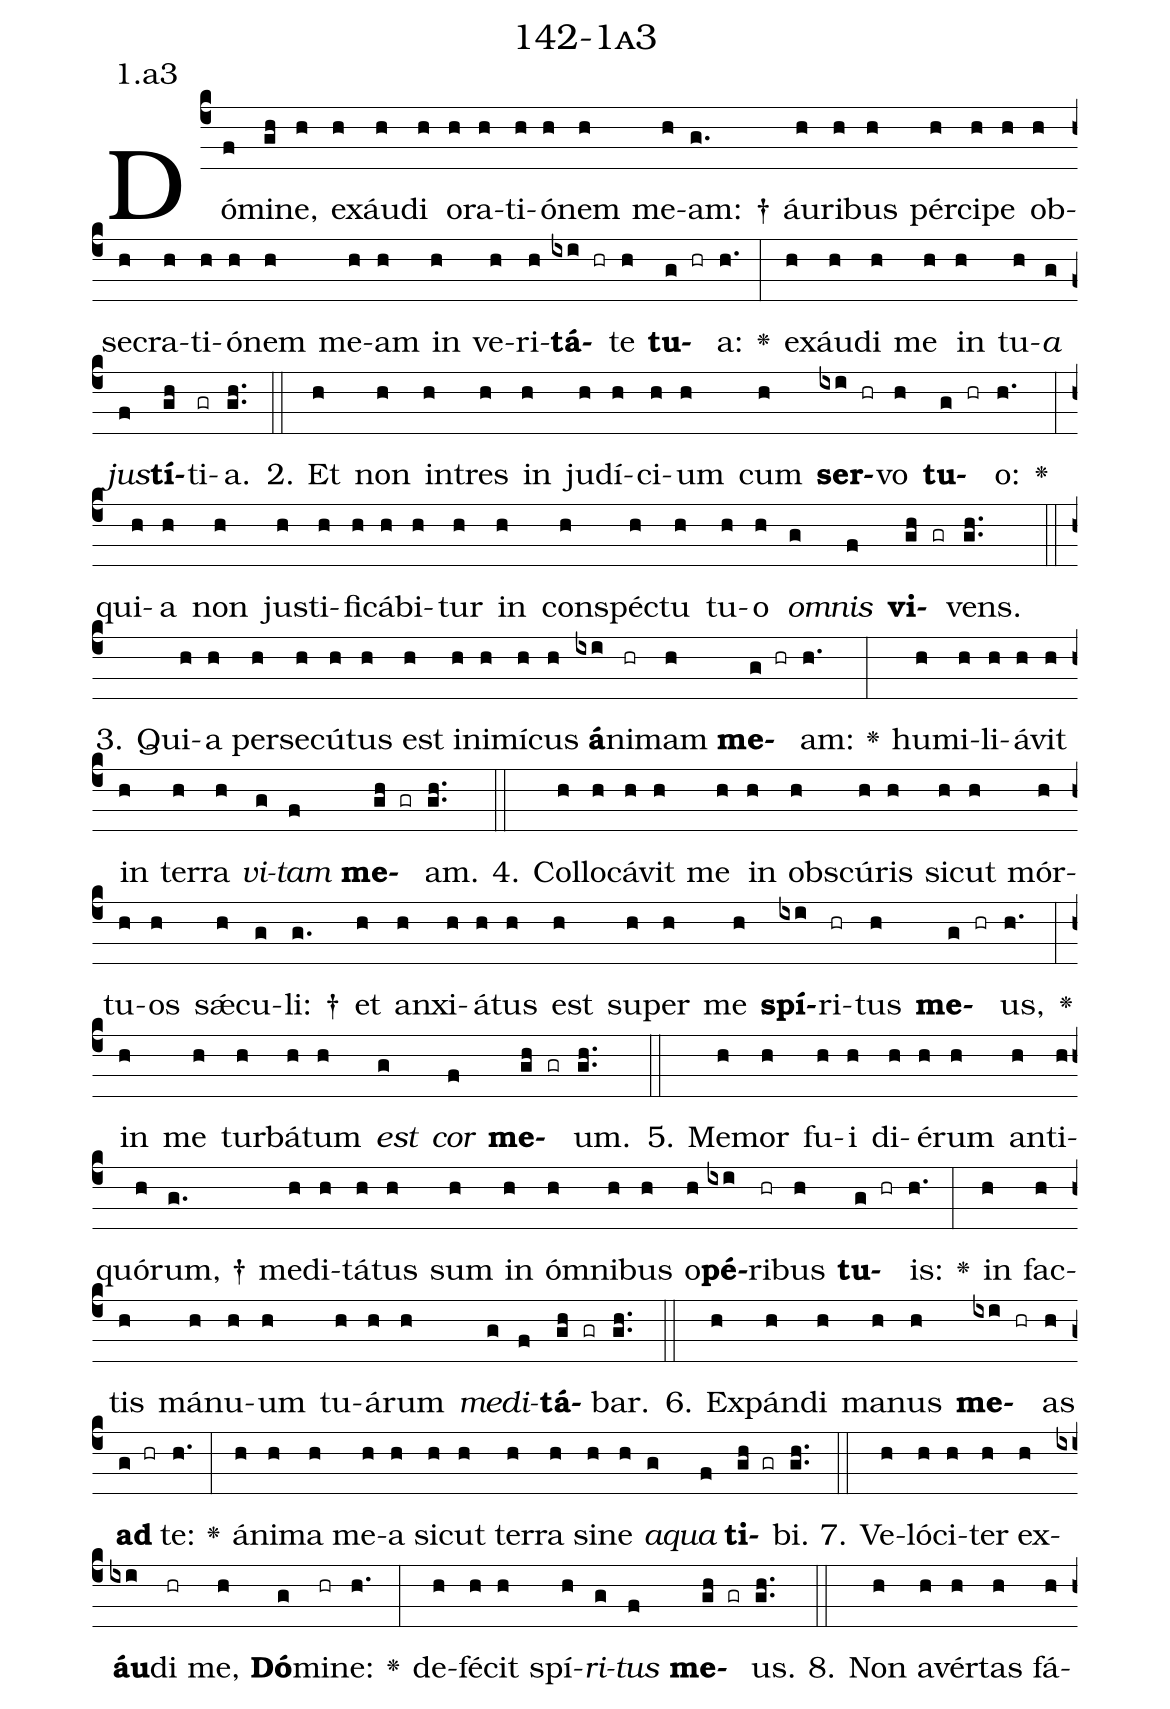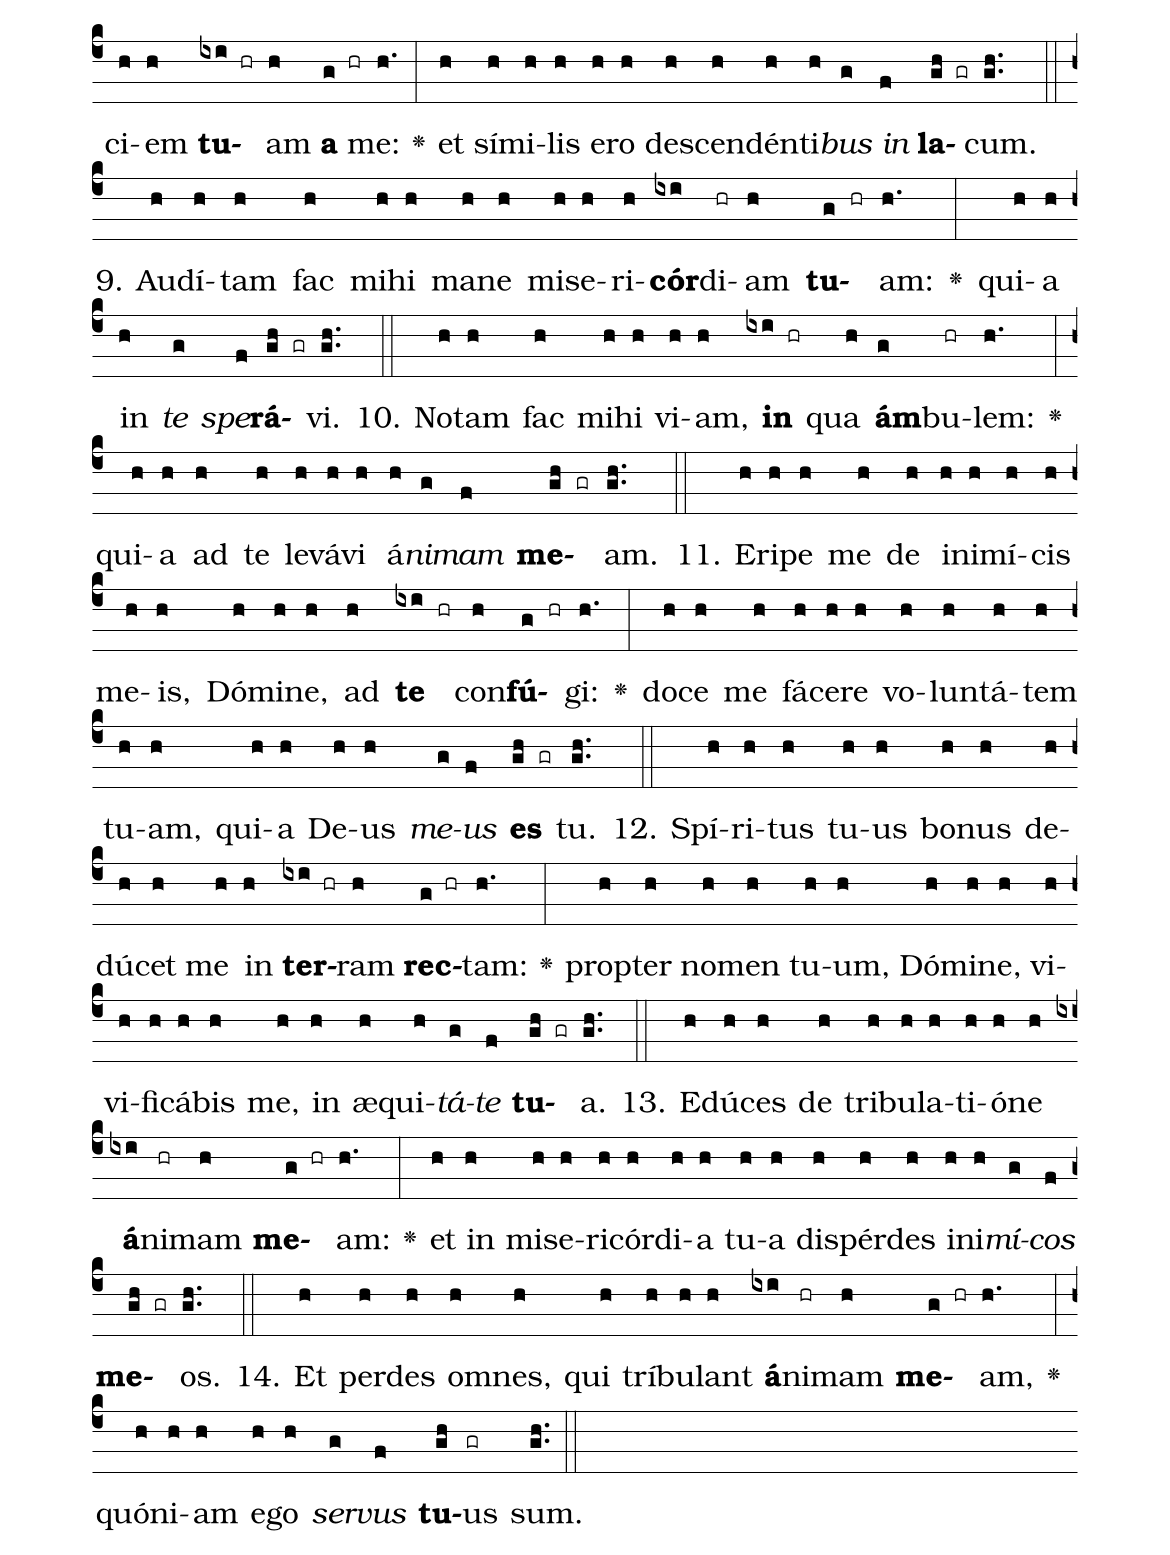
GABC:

name: 142-1a3;
annotation: 1.a3;
%%
(c4)Dó(f)mi(gh)ne,(h) ex(h)áu(h)di(h) o(h)ra(h)ti(h)ó(h)nem(h) me(h)am: †(g.) áu(h)ri(h)bus(h) pér(h)ci(h)pe(h) ob(h)se(h)cra(h)ti(h)ó(h)nem(h) me(h)am(h) in(h) ve(h)ri(h)<b>tá</b>(ixi hr)te(h) <b>tu</b>(g hr)a:(h.) <v>\greheightstar</v>(:) ex(h)áu(h)di(h) me(h) in(h) tu(h)<i>a</i>(g) <i>jus</i>(f)<b>tí</b>(gh)ti(gr)a.(gh..) (::)
2. Et(h) non(h) in(h)tres(h) in(h) ju(h)dí(h)ci(h)um(h) cum(h) <b>ser</b>(ixi hr)vo(h) <b>tu</b>(g hr)o:(h.) <v>\greheightstar</v>(:) qui(h)a(h) non(h) jus(h)ti(h)fi(h)cá(h)bi(h)tur(h) in(h) con(h)spéc(h)tu(h) tu(h)o(h) <i>om</i>(g)<i>nis</i>(f) <b>vi</b>(gh gr)vens.(gh..) (::)
3. Qui(h)a(h) per(h)se(h)cú(h)tus(h) est(h) in(h)i(h)mí(h)cus(h) <b>á</b>(ixi)ni(hr)mam(h) <b>me</b>(g hr)am:(h.) <v>\greheightstar</v>(:) hu(h)mi(h)li(h)á(h)vit(h) in(h) ter(h)ra(h) <i>vi</i>(g)<i>tam</i>(f) <b>me</b>(gh gr)am.(gh..) (::)
4. Col(h)lo(h)cá(h)vit(h) me(h) in(h) obs(h)cú(h)ris(h) sic(h)ut(h) mór(h)tu(h)os(h) sǽ(h)cu(g)li: †(g.) et(h) an(h)xi(h)á(h)tus(h) est(h) su(h)per(h) me(h) <b>spí</b>(ixi)ri(hr)tus(h) <b>me</b>(g hr)us,(h.) <v>\greheightstar</v>(:) in(h) me(h) tur(h)bá(h)tum(h) <i>est</i>(g) <i>cor</i>(f) <b>me</b>(gh gr)um.(gh..) (::)
5. Me(h)mor(h) fu(h)i(h) di(h)é(h)rum(h) an(h)ti(h)quó(h)rum, †(g.) me(h)di(h)tá(h)tus(h) sum(h) in(h) óm(h)ni(h)bus(h) o(h)<b>pé</b>(ixi)ri(hr)bus(h) <b>tu</b>(g hr)is:(h.) <v>\greheightstar</v>(:) in(h) fac(h)tis(h) má(h)nu(h)um(h) tu(h)á(h)rum(h) <i>me</i>(g)<i>di</i>(f)<b>tá</b>(gh gr)bar.(gh..) (::)
6. Ex(h)pán(h)di(h) ma(h)nus(h) <b>me</b>(ixi hr)as(h) <b>ad</b>(g hr) te:(h.) <v>\greheightstar</v>(:) á(h)ni(h)ma(h) me(h)a(h) sic(h)ut(h) ter(h)ra(h) si(h)ne(h) <i>a</i>(g)<i>qua</i>(f) <b>ti</b>(gh gr)bi.(gh..) (::)
7. Ve(h)ló(h)ci(h)ter(h) ex(h)<b>áu</b>(ixi)di(hr) me,(h) <b>Dó</b>(g)mi(hr)ne:(h.) <v>\greheightstar</v>(:) de(h)fé(h)cit(h) spí(h)<i>ri</i>(g)<i>tus</i>(f) <b>me</b>(gh gr)us.(gh..) (::)
8. Non(h) a(h)vér(h)tas(h) fá(h)ci(h)em(h) <b>tu</b>(ixi hr)am(h) <b>a</b>(g hr) me:(h.) <v>\greheightstar</v>(:) et(h) sí(h)mi(h)lis(h) e(h)ro(h) de(h)scen(h)dén(h)ti(h)<i>bus</i>(g) <i>in</i>(f) <b>la</b>(gh gr)cum.(gh..) (::)
9. Au(h)dí(h)tam(h) fac(h) mi(h)hi(h) ma(h)ne(h) mi(h)se(h)ri(h)<b>cór</b>(ixi)di(hr)am(h) <b>tu</b>(g hr)am:(h.) <v>\greheightstar</v>(:) qui(h)a(h) in(h) <i>te</i>(g) <i>spe</i>(f)<b>rá</b>(gh gr)vi.(gh..) (::)
10. No(h)tam(h) fac(h) mi(h)hi(h) vi(h)am,(h) <b>in</b>(ixi hr) qua(h) <b>ám</b>(g)bu(hr)lem:(h.) <v>\greheightstar</v>(:) qui(h)a(h) ad(h) te(h) le(h)vá(h)vi(h) á(h)<i>ni</i>(g)<i>mam</i>(f) <b>me</b>(gh gr)am.(gh..) (::)
11. E(h)ri(h)pe(h) me(h) de(h) in(h)i(h)mí(h)cis(h) me(h)is,(h) Dó(h)mi(h)ne,(h) ad(h) <b>te</b>(ixi hr) con(h)<b>fú</b>(g hr)gi:(h.) <v>\greheightstar</v>(:) do(h)ce(h) me(h) fá(h)ce(h)re(h) vo(h)lun(h)tá(h)tem(h) tu(h)am,(h) qui(h)a(h) De(h)us(h) <i>me</i>(g)<i>us</i>(f) <b>es</b>(gh gr) tu.(gh..) (::)
12. Spí(h)ri(h)tus(h) tu(h)us(h) bo(h)nus(h) de(h)dú(h)cet(h) me(h) in(h) <b>ter</b>(ixi hr)ram(h) <b>rec</b>(g hr)tam:(h.) <v>\greheightstar</v>(:) prop(h)ter(h) no(h)men(h) tu(h)um,(h) Dó(h)mi(h)ne,(h) vi(h)vi(h)fi(h)cá(h)bis(h) me,(h) in(h) æ(h)qui(h)<i>tá</i>(g)<i>te</i>(f) <b>tu</b>(gh gr)a.(gh..) (::)
13. E(h)dú(h)ces(h) de(h) tri(h)bu(h)la(h)ti(h)ó(h)ne(h) <b>á</b>(ixi)ni(hr)mam(h) <b>me</b>(g hr)am:(h.) <v>\greheightstar</v>(:) et(h) in(h) mi(h)se(h)ri(h)cór(h)di(h)a(h) tu(h)a(h) dis(h)pér(h)des(h) in(h)i(h)<i>mí</i>(g)<i>cos</i>(f) <b>me</b>(gh gr)os.(gh..) (::)
14. Et(h) per(h)des(h) om(h)nes,(h) qui(h) trí(h)bu(h)lant(h) <b>á</b>(ixi)ni(hr)mam(h) <b>me</b>(g hr)am,(h.) <v>\greheightstar</v>(:) quón(h)i(h)am(h) e(h)go(h) <i>ser</i>(g)<i>vus</i>(f) <b>tu</b>(gh)us(gr) sum.(gh..) (::)
